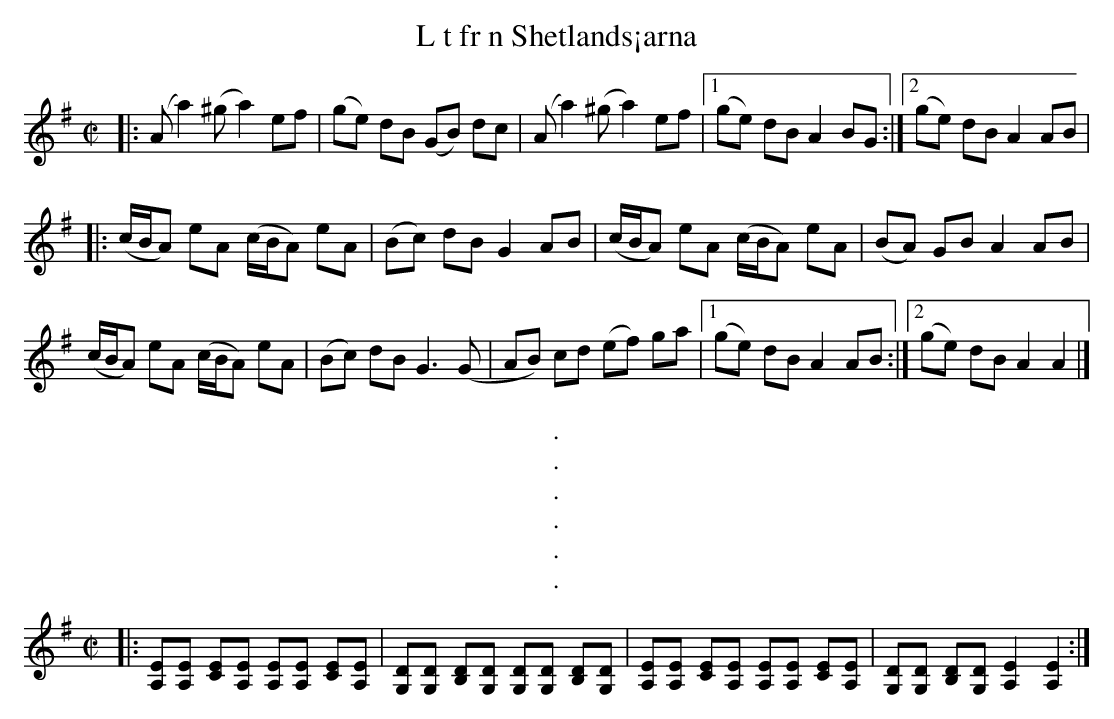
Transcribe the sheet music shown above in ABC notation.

X:1
T: L t fr n Shetlands¡arna
M: C|
K: G
|: (Aa2)(^ga2)ef | (ge) dB (GB) dc | (Aa2)(^ga2)ef |1 (ge) dB A2 BG :|2 (ge) dB A2 AB |
|: (c/B/A) eA (c/B/A) eA | (Bc) dB G2 AB | (c/B/A) eA (c/B/A) eA | (BA) GB A2 AB |
(c/B/A) eA (c/B/A) eA | (Bc) dB G3(G | AB) cd (ef) ga |1 (ge) dB A2 AB :|2 (ge) dB A2 A2 |]
T: .
T: .
T: .
T: .
T: .
T: .
|: [A,E][A,E] [CE][A,E] [A,E][A,E] [CE][A,E] | [G,D][G,D] [B,D][G,D] [G,D][G,D] [B,D][G,D] | [A,E][A,E] [CE][A,E] [A,E][A,E] [CE][A,E] | [G,D][G,D] [B,D][G,D] [A,2E2] [A,2E2] :|
